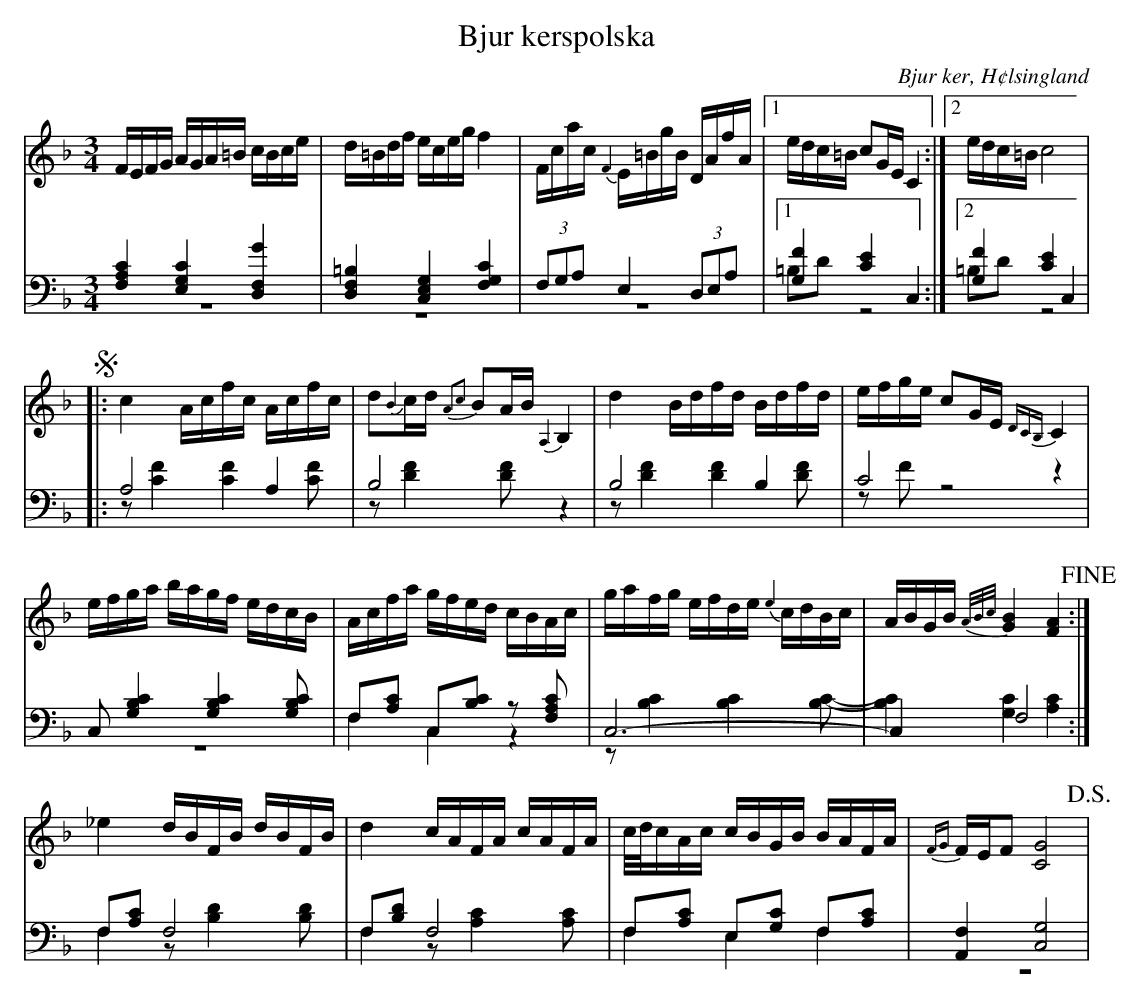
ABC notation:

X:1
T: Bjur kerspolska
O: Bjur ker, H¢lsingland
M: 3/4
L: 1/16
K: F
V:1
V:2
V:3 merge
V:1
FEFG AGA=B cBce|d=Bdf eceg f4|Fcac {F2}E=BgB DAfA|1 edc=B c2GE C4:|2 edc=B c8 |
!segno! |:c4 Acfc Acfc|d2{B2}cd {A2c2}B2AB {A,2}B,4|d4 Bdfd Bdfd|efge c2GE {DCB,}C4|
efga bagf edcB|Acfa gfed cBAc|gafg efde {e2}cdBc|ABGB {A/B/c/}[G4B4] [F4A4] !fine!:|
_e4 dBFB dBFB|d4 cAFA cAFA|c/d/cAc cBGB BAFA|{FG}FEF2 [C8G8] !D.S.!|
V:2 clef=bass
[F,4A,4C4] [E,4G,4C4] [D,4F,4G4]|[=B,4D,4F,4] [G,4C,4E,4] [F,4G,4C4]|(3F,2G,2A,2 E,4 (3D,2E,2A,2|1 [G,4F4] [C4E4] C,4:|2 [G,4F4] [C4E4] C,4 |
|:A,8 A,4|B,8 z4|B,8  B,4|C8 z4|
C,2 [G,4B,4C4] [G,4B,4C4] [G,2B,2C2]|F,2[A,2C2] C,2[B,2C2] z2 [F,2A,2C2]|C,12-|C,4 F,8:|
F,2[A,2C2] F,8|F,2[B,2D2] F,8|F,2[A,2C2] E,2[G,2C2] F,2[A,2C2]|[A,,4F,4] [C,8G,8] |
V:3 clef=bass
z12|z12|z12|1 =B,2D2 z8:|2 =B,2D2 z8|
|:z2 [C4F4] [C4F4] [C2F2]|z2 [D4F4] [D2F2] z4|z2 [D4F4] [D4F4] [D2F2]|z2 F2 z8|
z12|F,4 C,4 z4|z2 [B,4C4] [B,4C4] [B,2C2]-|[B,4C4] [G,4C4] [A,4C4]:|
F,4 z2 [B,4D4] [B,2D2]|F,4 z2 [A,4C4] [A,2C2]|F,4 E,4 F,4|z12|
